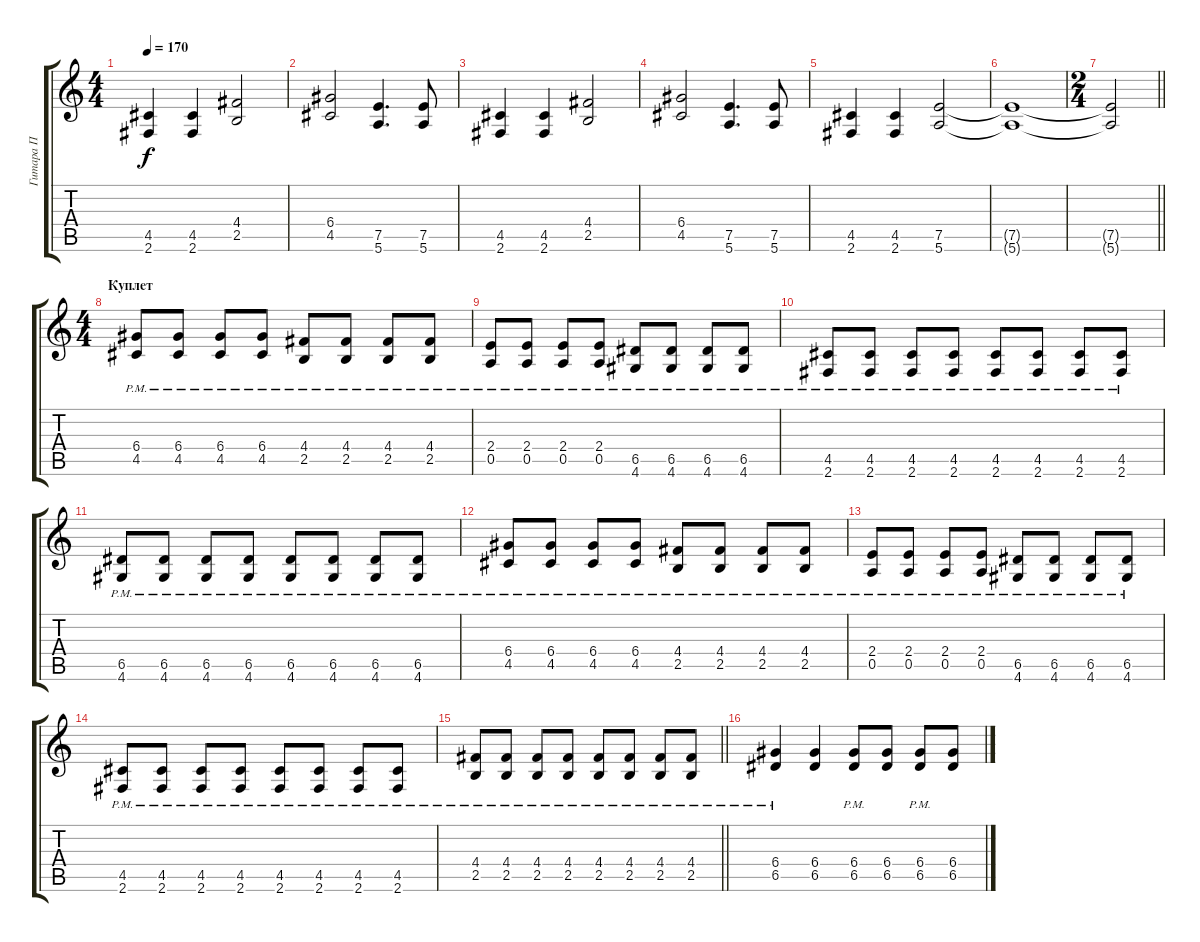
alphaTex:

\track ("Гитара П" "Гитара П") {instrument overdrivenguitar}
\staff {score tabs}
\tuning (E4 B3 G3 D3 A2 E2) {hide}
\ts (4 4)
\tempo 170
\clef g2
\ks c
(4.5 2.6).4{dy f} (4.5 2.6).4 (4.4 2.5).2 |
(6.4 4.5).2 (7.5 5.6).4{d} (7.5 5.6).8 |
(4.5 2.6).4 (4.5 2.6).4 (4.4 2.5).2 |
(6.4 4.5).2 (7.5 5.6).4{d} (7.5 5.6).8 |
(4.5 2.6).4 (4.5 2.6).4 (7.5 5.6).2 |
(7.5{t} 5.6{t}).1 |
\ts (2 4)
\barLineRight lightlight
(7.5{t} 5.6{t}).2 |
\ts (4 4)
\section ("" "Куплет")
(6.4{pm} 4.5{pm}).8 (6.4{pm} 4.5{pm}).8 (6.4{pm} 4.5{pm}).8 (6.4{pm} 4.5{pm}).8 (4.4{pm} 2.5{pm}).8 (4.4{pm} 2.5{pm}).8 (4.4{pm} 2.5{pm}).8 (4.4{pm} 2.5{pm}).8 |
(2.4{pm} 0.5{pm}).8 (2.4{pm} 0.5{pm}).8 (2.4{pm} 0.5{pm}).8 (2.4{pm} 0.5{pm}).8 (6.5{pm} 4.6{pm}).8 (6.5{pm} 4.6{pm}).8 (6.5{pm} 4.6{pm}).8 (6.5{pm} 4.6{pm}).8 |
(4.5{pm} 2.6{pm}).8 (4.5{pm} 2.6{pm}).8 (4.5{pm} 2.6{pm}).8 (4.5{pm} 2.6{pm}).8 (4.5{pm} 2.6{pm}).8 (4.5{pm} 2.6{pm}).8 (4.5{pm} 2.6{pm}).8 (4.5{pm} 2.6{pm}).8 |
(6.5{pm} 4.6{pm}).8 (6.5{pm} 4.6{pm}).8 (6.5{pm} 4.6{pm}).8 (6.5{pm} 4.6{pm}).8 (6.5{pm} 4.6{pm}).8 (6.5{pm} 4.6{pm}).8 (6.5{pm} 4.6{pm}).8 (6.5{pm} 4.6{pm}).8 |
(6.4{pm} 4.5{pm}).8 (6.4{pm} 4.5{pm}).8 (6.4{pm} 4.5{pm}).8 (6.4{pm} 4.5{pm}).8 (4.4{pm} 2.5{pm}).8 (4.4{pm} 2.5{pm}).8 (4.4{pm} 2.5{pm}).8 (4.4{pm} 2.5{pm}).8 |
(2.4{pm} 0.5{pm}).8 (2.4{pm} 0.5{pm}).8 (2.4{pm} 0.5{pm}).8 (2.4{pm} 0.5{pm}).8 (6.5{pm} 4.6{pm}).8 (6.5{pm} 4.6{pm}).8 (6.5{pm} 4.6{pm}).8 (6.5{pm} 4.6{pm}).8 |
(4.5{pm} 2.6{pm}).8 (4.5{pm} 2.6{pm}).8 (4.5{pm} 2.6{pm}).8 (4.5{pm} 2.6{pm}).8 (4.5{pm} 2.6{pm}).8 (4.5{pm} 2.6{pm}).8 (4.5{pm} 2.6{pm}).8 (4.5{pm} 2.6{pm}).8 |
\barLineRight lightlight
(4.4{pm} 2.5{pm}).8 (4.4{pm} 2.5{pm}).8 (4.4{pm} 2.5{pm}).8 (4.4{pm} 2.5{pm}).8 (4.4{pm} 2.5{pm}).8 (4.4{pm} 2.5{pm}).8 (4.4{pm} 2.5{pm}).8 (4.4{pm} 2.5{pm}).8 |
\section ("" " ")
(6.4{pm} 6.5{pm}).4{volume 10} (6.4 6.5).4 (6.4{pm} 6.5{pm}).8 (6.4 6.5).8 (6.4{pm} 6.5{pm}).8 (6.4 6.5).8
